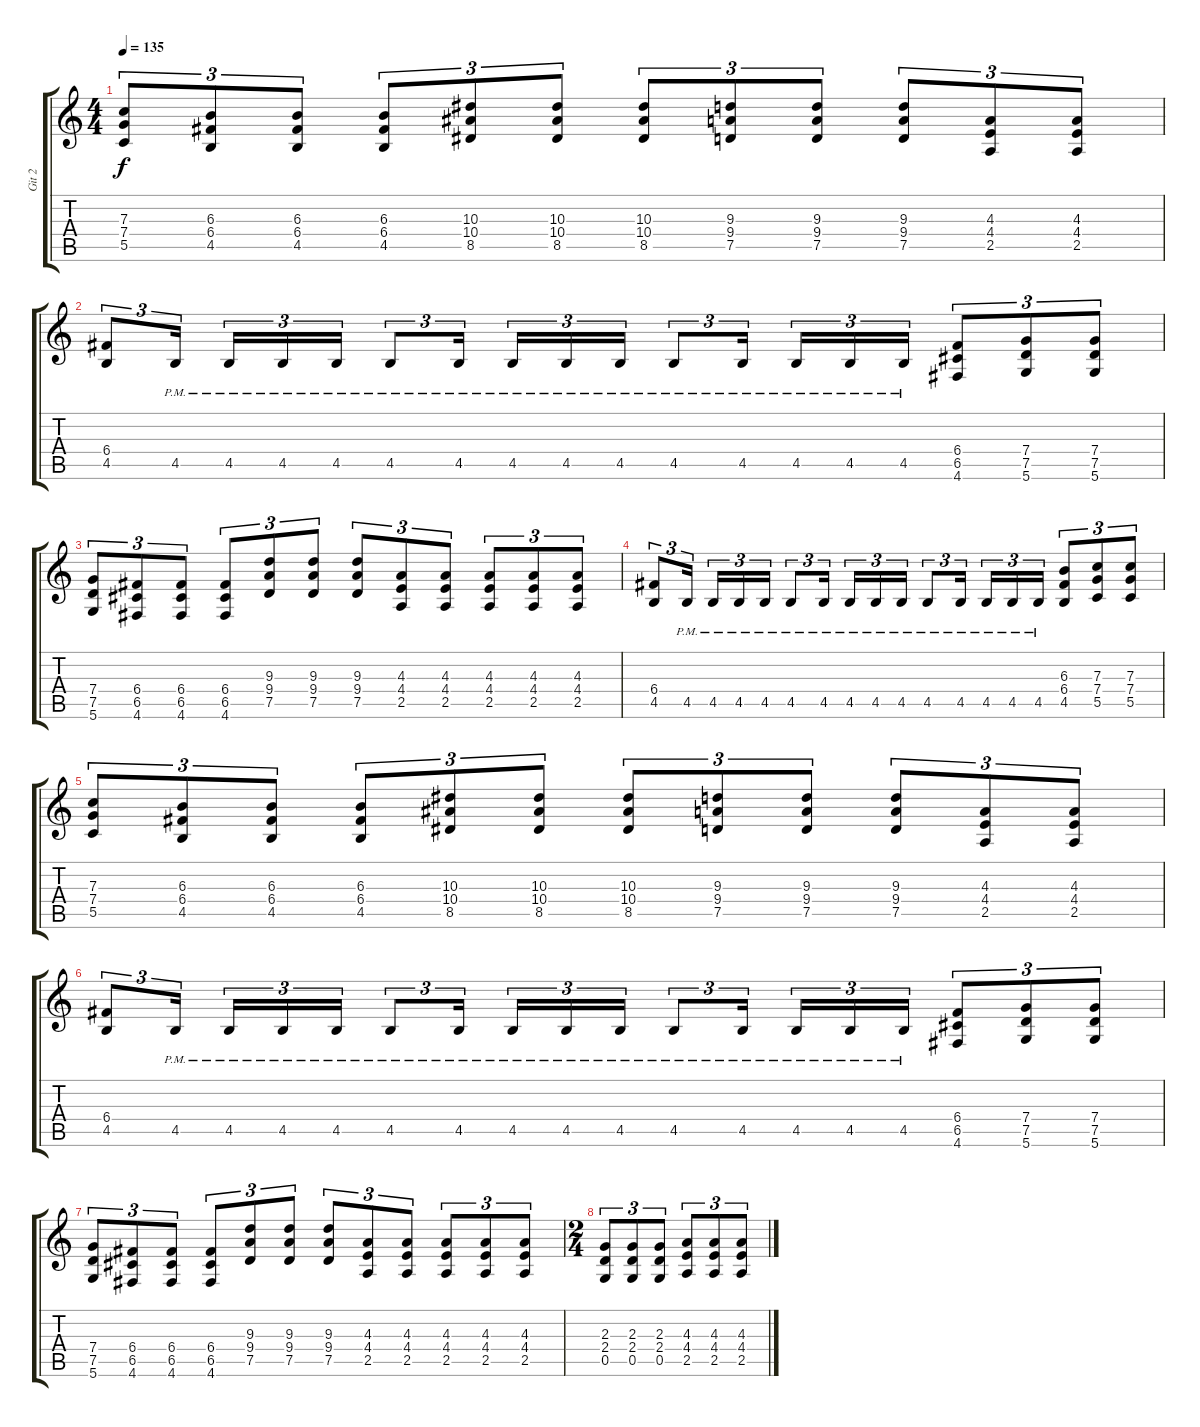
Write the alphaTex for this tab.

\track ("Git 2" "Git 2") {instrument distortionguitar}
\staff {score tabs}
\tuning (D4 A3 F3 C3 G2 D2) {hide}
\ts (4 4)
\tempo 135
\clef g2
\ks c
(7.3 7.4 5.5).8{tu (3 2) dy f} (6.3 6.4 4.5).8{tu (3 2)} (6.3 6.4 4.5).8{tu (3 2)} (6.3 6.4 4.5).8{tu (3 2)} (10.3 10.4 8.5).8{tu (3 2)} (10.3 10.4 8.5).8{tu (3 2)} (10.3 10.4 8.5).8{tu (3 2)} (9.3 9.4 7.5).8{tu (3 2)} (9.3 9.4 7.5).8{tu (3 2)} (9.3 9.4 7.5).8{tu (3 2)} (4.3 4.4 2.5).8{tu (3 2)} (4.3 4.4 2.5).8{tu (3 2)} |
(6.4 4.5).8{tu (3 2)} 4.5{pm}.16{tu (3 2) beam splitsecondary} 4.5{pm}.16{tu (3 2)} 4.5{pm}.16{tu (3 2)} 4.5{pm}.16{tu (3 2)} 4.5{pm}.8{tu (3 2)} 4.5{pm}.16{tu (3 2) beam splitsecondary} 4.5{pm}.16{tu (3 2)} 4.5{pm}.16{tu (3 2)} 4.5{pm}.16{tu (3 2)} 4.5{pm}.8{tu (3 2)} 4.5{pm}.16{tu (3 2) beam splitsecondary} 4.5{pm}.16{tu (3 2)} 4.5{pm}.16{tu (3 2)} 4.5{pm}.16{tu (3 2)} (6.4 6.5 4.6).8{tu (3 2)} (7.4 7.5 5.6).8{tu (3 2)} (7.4 7.5 5.6).8{tu (3 2)} |
(7.4 7.5 5.6).8{tu (3 2)} (6.4 6.5 4.6).8{tu (3 2)} (6.4 6.5 4.6).8{tu (3 2)} (6.4 6.5 4.6).8{tu (3 2)} (9.3 9.4 7.5).8{tu (3 2)} (9.3 9.4 7.5).8{tu (3 2)} (9.3 9.4 7.5).8{tu (3 2)} (4.3 4.4 2.5).8{tu (3 2)} (4.3 4.4 2.5).8{tu (3 2)} (4.3 4.4 2.5).8{tu (3 2)} (4.3 4.4 2.5).8{tu (3 2)} (4.3 4.4 2.5).8{tu (3 2)} |
(6.4 4.5).8{tu (3 2)} 4.5{pm}.16{tu (3 2) beam splitsecondary} 4.5{pm}.16{tu (3 2)} 4.5{pm}.16{tu (3 2)} 4.5{pm}.16{tu (3 2)} 4.5{pm}.8{tu (3 2)} 4.5{pm}.16{tu (3 2) beam splitsecondary} 4.5{pm}.16{tu (3 2)} 4.5{pm}.16{tu (3 2)} 4.5{pm}.16{tu (3 2)} 4.5{pm}.8{tu (3 2)} 4.5{pm}.16{tu (3 2) beam splitsecondary} 4.5{pm}.16{tu (3 2)} 4.5{pm}.16{tu (3 2)} 4.5{pm}.16{tu (3 2)} (6.3 6.4 4.5).8{tu (3 2)} (7.3 7.4 5.5).8{tu (3 2)} (7.3 7.4 5.5).8{tu (3 2)} |
(7.3 7.4 5.5).8{tu (3 2)} (6.3 6.4 4.5).8{tu (3 2)} (6.3 6.4 4.5).8{tu (3 2)} (6.3 6.4 4.5).8{tu (3 2)} (10.3 10.4 8.5).8{tu (3 2)} (10.3 10.4 8.5).8{tu (3 2)} (10.3 10.4 8.5).8{tu (3 2)} (9.3 9.4 7.5).8{tu (3 2)} (9.3 9.4 7.5).8{tu (3 2)} (9.3 9.4 7.5).8{tu (3 2)} (4.3 4.4 2.5).8{tu (3 2)} (4.3 4.4 2.5).8{tu (3 2)} |
(6.4 4.5).8{tu (3 2)} 4.5{pm}.16{tu (3 2) beam splitsecondary} 4.5{pm}.16{tu (3 2)} 4.5{pm}.16{tu (3 2)} 4.5{pm}.16{tu (3 2)} 4.5{pm}.8{tu (3 2)} 4.5{pm}.16{tu (3 2) beam splitsecondary} 4.5{pm}.16{tu (3 2)} 4.5{pm}.16{tu (3 2)} 4.5{pm}.16{tu (3 2)} 4.5{pm}.8{tu (3 2)} 4.5{pm}.16{tu (3 2) beam splitsecondary} 4.5{pm}.16{tu (3 2)} 4.5{pm}.16{tu (3 2)} 4.5{pm}.16{tu (3 2)} (6.4 6.5 4.6).8{tu (3 2)} (7.4 7.5 5.6).8{tu (3 2)} (7.4 7.5 5.6).8{tu (3 2)} |
(7.4 7.5 5.6).8{tu (3 2)} (6.4 6.5 4.6).8{tu (3 2)} (6.4 6.5 4.6).8{tu (3 2)} (6.4 6.5 4.6).8{tu (3 2)} (9.3 9.4 7.5).8{tu (3 2)} (9.3 9.4 7.5).8{tu (3 2)} (9.3 9.4 7.5).8{tu (3 2)} (4.3 4.4 2.5).8{tu (3 2)} (4.3 4.4 2.5).8{tu (3 2)} (4.3 4.4 2.5).8{tu (3 2)} (4.3 4.4 2.5).8{tu (3 2)} (4.3 4.4 2.5).8{tu (3 2)} |
\ts (2 4)
(2.3 2.4 0.5).8{tu (3 2)} (2.3 2.4 0.5).8{tu (3 2)} (2.3 2.4 0.5).8{tu (3 2)} (4.3 4.4 2.5).8{tu (3 2)} (4.3 4.4 2.5).8{tu (3 2)} (4.3 4.4 2.5).8{tu (3 2)}
